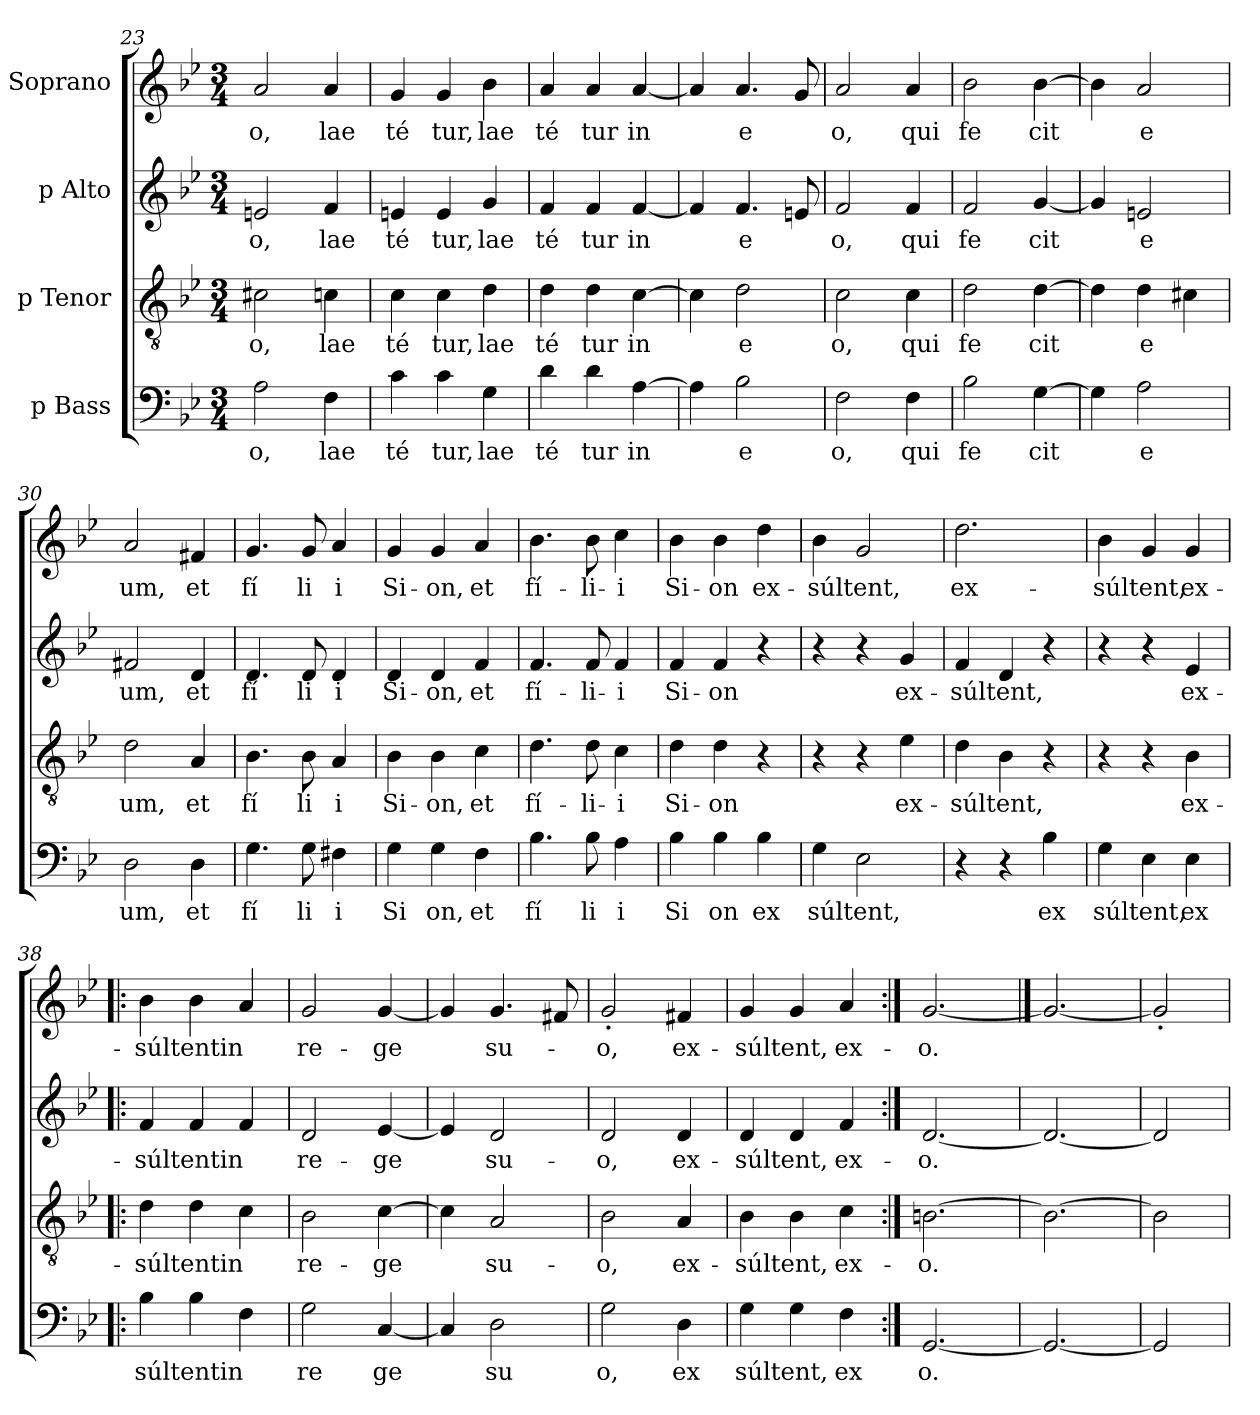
**kern	**text	**kern	**text	**kern	**text	**kern	**text
*part4	*part4	*part3	*part3	*part2	*part2	*part1	*part1
*staff4	*staff4	*staff3	*staff3	*staff2	*staff2	*staff1	*staff1
*I"p Bass	*	*I"p Tenor	*	*I"p Alto	*	*I"Soprano	*
*clefF4	*	*clefGv2	*	*clefG2	*	*clefG2	*
*k[b-e-]	*	*k[b-e-]	*	*k[b-e-]	*	*k[b-e-]	*
*B-:	*	*B-:	*	*B-:	*	*B-:	*
*M3/4	*	*M3/4	*	*M3/4	*	*M3/4	*
=23	=23	=23	=23	=23	=23	=23	=23
!	!LO:LY:b:cj	!	!LO:LY:b:cj	!	!LO:LY:b:cj	!	!LO:LY:b:cj
2A\	o,	2c#X\	o,	2en/	o,	2a/	o,
!	!LO:LY:b:cj	!	!LO:LY:b:cj	!	!LO:LY:b:cj	!	!LO:LY:b:cj
4F\	lae	4cn\	lae	4f/	lae	4a/	lae
=24	=24	=24	=24	=24	=24	=24	=24
!	!LO:LY:b:cj	!	!LO:LY:b:cj	!	!LO:LY:b:cj	!	!LO:LY:b:cj
4c\	té	4c\	té	4en/	té	4g/	té
!	!LO:LY:b:cj	!	!LO:LY:b:cj	!	!LO:LY:b:cj	!	!LO:LY:b:cj
4c\	tur,	4c\	tur,	4e/	tur,	4g/	tur,
!	!LO:LY:b:cj	!	!LO:LY:b:cj	!	!LO:LY:b:cj	!	!LO:LY:b:cj
4G\	lae	4d\	lae	4g/	lae	4b-\	lae
=25	=25	=25	=25	=25	=25	=25	=25
!	!LO:LY:b:cj	!	!LO:LY:b:cj	!	!LO:LY:b:cj	!	!LO:LY:b:cj
4d\	té	4d\	té	4f/	té	4a/	té
!	!LO:LY:b:cj	!	!LO:LY:b:cj	!	!LO:LY:b:cj	!	!LO:LY:b:cj
4d\	tur	4d\	tur	4f/	tur	4a/	tur
!	!LO:LY:b:cj	!	!LO:LY:b:cj	!	!LO:LY:b:cj	!	!LO:LY:b:cj
[>4A\	in	[>4c\	in	[<4f/	in	[<4a/	in
=26	=26	=26	=26	=26	=26	=26	=26
4A\]	.	4c\]	.	4f/]	.	4a/]	.
!	!LO:LY:b:cj	!	!LO:LY:b:cj	!	!LO:LY:b:cj	!	!LO:LY:b:cj
2B-\	e	2d\	e	4.f/	e	4.a/	e
.	.	.	.	8en/	.	8g/	.
=27	=27	=27	=27	=27	=27	=27	=27
!	!LO:LY:b:cj	!	!LO:LY:b:cj	!	!LO:LY:b:cj	!	!LO:LY:b:cj
2F\	o,	2c\	o,	2f/	o,	2a/	o,
!	!LO:LY:b:cj	!	!LO:LY:b:cj	!	!LO:LY:b:cj	!	!LO:LY:b:cj
4F\	qui	4c\	qui	4f/	qui	4a/	qui
=28	=28	=28	=28	=28	=28	=28	=28
!	!LO:LY:b:cj	!	!LO:LY:b:cj	!	!LO:LY:b:cj	!	!LO:LY:b:cj
2B-\	fe	2d\	fe	2f/	fe	2b-\	fe
!	!LO:LY:b	!	!LO:LY:b	!	!LO:LY:b	!	!LO:LY:b
[>4G\	cit	[>4d\	cit	[<4g/	cit	[>4b-\	cit
=29	=29	=29	=29	=29	=29	=29	=29
4G\]	.	4d\]	.	4g/]	.	4b-\]	.
!	!LO:LY:b:cj	!	!LO:LY:b:cj	!	!LO:LY:b:cj	!	!LO:LY:b:cj
2A\	e	4d\	e	2en/	e	2a/	e
.	.	4c#X\	.	.	.	.	.
=30	=30	=30	=30	=30	=30	=30	=30
!	!LO:LY:b:cj	!	!LO:LY:b:cj	!	!LO:LY:b:cj	!	!LO:LY:b:cj
2D\	um,	2d\	um,	2f#X/	um,	2a/	um,
!	!LO:LY:b:cj	!	!LO:LY:b:cj	!	!LO:LY:b:cj	!	!LO:LY:b:cj
4D\	et	4A/	et	4d/	et	4f#X/	et
=31	=31	=31	=31	=31	=31	=31	=31
!	!LO:LY:b:cj	!	!LO:LY:b:cj	!	!LO:LY:b:cj	!	!LO:LY:b:cj
4.G\	fí	4.B-\	fí	4.d/	fí	4.g/	fí
!	!LO:LY:b:cj	!	!LO:LY:b:cj	!	!LO:LY:b:cj	!	!LO:LY:b:cj
8G\	li	8B-\	li	8d/	li	8g/	li
!	!LO:LY:b:cj	!	!LO:LY:b:cj	!	!LO:LY:b:cj	!	!LO:LY:b:cj
4F#X\	i	4A/	i	4d/	i	4a/	i
!!LO:LB:g=z
=32	=32	=32	=32	=32	=32	=32	=32
!	!LO:LY:b:cj	!	!LO:LY:b:cj	!	!LO:LY:b:cj	!	!LO:LY:b:cj
4G\	Si	4B-\	Si-	4d/	Si-	4g/	Si-
!	!LO:LY:b:cj	!	!LO:LY:b:cj	!	!LO:LY:b:cj	!	!LO:LY:b:cj
4G\	on,	4B-\	-on,	4d/	-on,	4g/	-on,
!	!LO:LY:b:cj	!	!LO:LY:b:cj	!	!LO:LY:b:cj	!	!LO:LY:b:cj
4F\	et	4c\	et	4f/	et	4a/	et
=33	=33	=33	=33	=33	=33	=33	=33
!	!LO:LY:b:cj	!	!LO:LY:b:cj	!	!LO:LY:b:cj	!	!LO:LY:b:cj
4.B-\	fí	4.d\	fí-	4.f/	fí-	4.b-\	fí-
!	!LO:LY:b:cj	!	!LO:LY:b:cj	!	!LO:LY:b:cj	!	!LO:LY:b:cj
8B-\	li	8d\	-li-	8f/	-li-	8b-\	-li-
!	!LO:LY:b:cj	!	!LO:LY:b:cj	!	!LO:LY:b:cj	!	!LO:LY:b:cj
4A\	i	4c\	-i	4f/	-i	4cc\	-i
=34	=34	=34	=34	=34	=34	=34	=34
!	!LO:LY:b:cj	!	!LO:LY:b:cj	!	!LO:LY:b:cj	!	!LO:LY:b:cj
4B-\	Si	4d\	Si-	4f/	Si-	4b-\	Si-
!	!LO:LY:b:cj	!	!LO:LY:b:cj	!	!LO:LY:b:cj	!	!LO:LY:b:cj
4B-\	on	4d\	-on	4f/	-on	4b-\	-on
!	!LO:LY:b:cj	!	!	!	!	!	!LO:LY:b:cj
4B-\	ex	4r	.	4r	.	4dd\	ex-
=35	=35	=35	=35	=35	=35	=35	=35
!	!LO:LY:b	!	!	!	!	!	!LO:LY:b
4G\	súltent,	4r	.	4r	.	4b-\	-súltent,
2E-\	.	4r	.	4r	.	2g/	.
!	!	!	!LO:LY:b:cj	!	!LO:LY:b:cj	!	!
.	.	4e-\	ex-	4g/	ex-	.	.
=36	=36	=36	=36	=36	=36	=36	=36
!	!	!	!LO:LY:b	!	!LO:LY:b	!	!LO:LY:b:cj
4r	.	4d\	-súltent,	4f/	-súltent,	2.dd\	ex-
4r	.	4B-\	.	4d/	.	.	.
!	!LO:LY:b:cj	!	!	!	!	!	!
4B-\	ex	4r	.	4r	.	.	.
=37	=37	=37	=37	=37	=37	=37	=37
!	!LO:LY:b	!	!	!	!	!	!LO:LY:b
4G\	súltent,	4r	.	4r	.	4b-\	-súltent,
4E-\	.	4r	.	4r	.	4g/	.
!	!LO:LY:b:cj	!	!LO:LY:b:cj	!	!LO:LY:b:cj	!	!LO:LY:b:cj
4E-\	ex	4B-\	ex-	4e-/	ex-	4g/	ex-
=38!|:	=38!|:	=38!|:	=38!|:	=38!|:	=38!|:	=38!|:	=38!|:
!	!LO:LY:b	!	!LO:LY:b	!	!LO:LY:b	!	!LO:LY:b
4B-\	súltentin	4d\	-súltentin	4f/	-súltentin	4b-\	-súltentin
4B-\	.	4d\	.	4f/	.	4b-\	.
4F\	.	4c\	.	4f/	.	4a/	.
=39	=39	=39	=39	=39	=39	=39	=39
!	!LO:LY:b:cj	!	!LO:LY:b:cj	!	!LO:LY:b:cj	!	!LO:LY:b:cj
2G\	re	2B-\	re-	2d/	re-	2g/	re-
!	!LO:LY:b:cj	!	!LO:LY:b:cj	!	!LO:LY:b:cj	!	!LO:LY:b:cj
[<4C/	ge	[>4c\	-ge	[<4e-/	-ge	[<4g/	-ge
=40	=40	=40	=40	=40	=40	=40	=40
4C/]	.	4c\]	.	4e-/]	.	4g/]	.
!	!LO:LY:b:cj	!	!LO:LY:b:cj	!	!LO:LY:b:cj	!	!LO:LY:b:cj
2D\	su	2A/	su-	2d/	su-	4.g/	su-
.	.	.	.	.	.	8f#X/	.
=41	=41	=41	=41	=41	=41	=41	=41
!	!LO:LY:b:cj	!	!LO:LY:b:cj	!	!LO:LY:b:cj	!	!LO:LY:b:cj
2G\	o,	2B-\	-o,	2d/	-o,	2g'>/	-o,
!	!LO:LY:b:cj	!	!LO:LY:b:cj	!	!LO:LY:b:cj	!	!LO:LY:b:cj
4D\	ex	4A/	ex-	4d/	ex-	4f#X/	ex-
=42	=42	=42	=42	=42	=42	=42	=42
!	!LO:LY:b	!	!LO:LY:b	!	!LO:LY:b	!	!LO:LY:b
4G\	súltent,	4B-\	-súltent,	4d/	-súltent,	4g/	-súltent,
4G\	.	4B-\	.	4d/	.	4g/	.
!	!LO:LY:b:cj	!	!LO:LY:b:cj	!	!LO:LY:b:cj	!	!LO:LY:b:cj
4F\	ex	4c\	ex-	4f/	ex-	4a/	ex-
=43:|!	=43:|!	=43:|!	=43:|!	=43:|!	=43:|!	=43:|!	=43:|!
!	!LO:LY:b:cj	!	!LO:LY:b:cj	!	!LO:LY:b:cj	!	!LO:LY:b:cj
[2.GG	o.	[2.Bn	-o.	[2.d	-o.	[2.g	-o.
=44	==44	=44	==44	=44	==44	==44	==44
2.GG_	.	2.B_	.	2.d_	.	2.g_	.
=45	=45	=45	=45	=45	=45	=45	=45
2GG]	.	2B]	.	2d]	.	2g'>]	.
=	=	=	=	=	=	=	=
*-	*-	*-	*-	*-	*-	*-	*-
